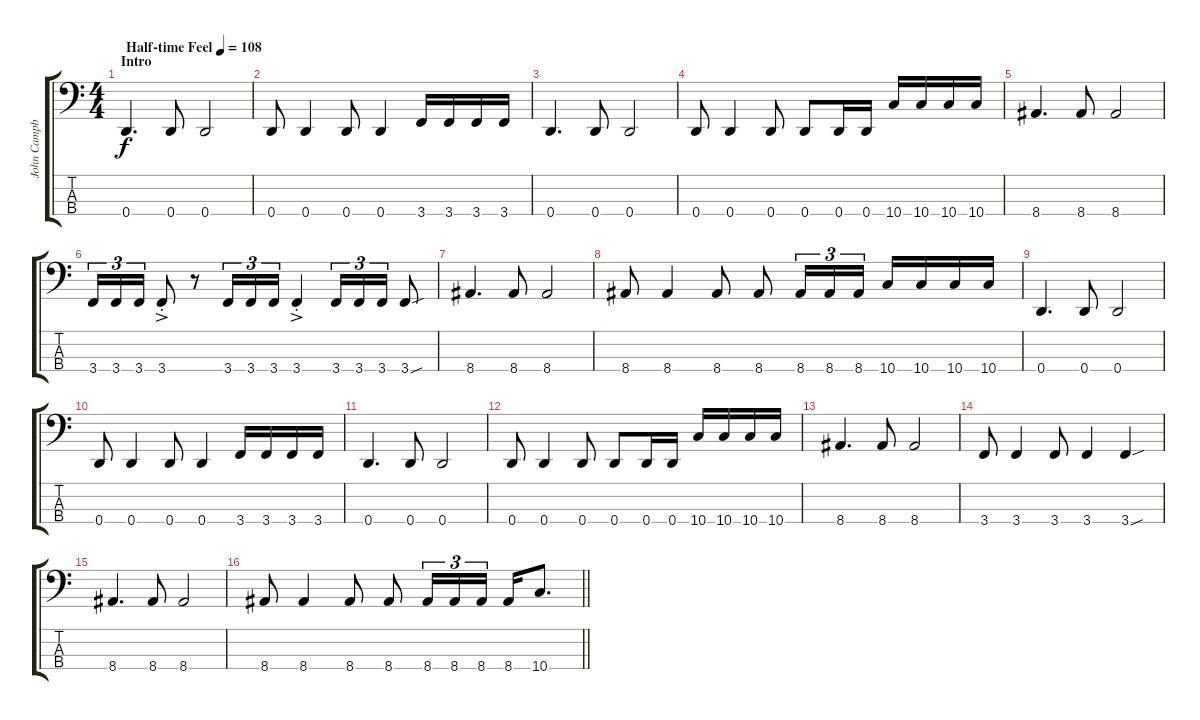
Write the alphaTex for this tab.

\track ("John Campbell (Bass Guitar)" "John Campb") {instrument electricbassfinger}
\staff {score tabs}
\tuning (G2 D2 A1 D1) {hide}
\ts (4 4)
\section ("" "Intro")
\tempo (108 "Half-time Feel")
\clef f4
\ks c
0.4.4{d dy f instrument electricbassfinger} 0.4.8 0.4.2 |
0.4.8 0.4.4 0.4.8 0.4.4 3.4.16 3.4.16 3.4.16 3.4.16 |
0.4.4{d} 0.4.8 0.4.2 |
0.4.8 0.4.4 0.4.8 0.4.8 0.4.16 0.4.16 10.4.16 10.4.16 10.4.16 10.4.16 |
8.4.4{d} 8.4.8 8.4.2 |
3.4.16{tu (3 2)} 3.4.16{tu (3 2)} 3.4.16{tu (3 2)} 3.4{ac st}.8 r.8 3.4.16{tu (3 2)} 3.4.16{tu (3 2)} 3.4.16{tu (3 2)} 3.4{ac st}.4 3.4.16{tu (3 2)} 3.4.16{tu (3 2)} 3.4.16{tu (3 2)} 3.4{sou}.8 |
8.4.4{d} 8.4.8 8.4.2 |
8.4.8 8.4.4 8.4.8 8.4.8 8.4.16{tu (3 2)} 8.4.16{tu (3 2)} 8.4.16{tu (3 2)} 10.4.16 10.4.16 10.4.16 10.4.16 |
0.4.4{d} 0.4.8 0.4.2 |
0.4.8 0.4.4 0.4.8 0.4.4 3.4.16 3.4.16 3.4.16 3.4.16 |
0.4.4{d} 0.4.8 0.4.2 |
0.4.8 0.4.4 0.4.8 0.4.8 0.4.16 0.4.16 10.4.16 10.4.16 10.4.16 10.4.16 |
8.4.4{d} 8.4.8 8.4.2 |
3.4.8 3.4.4 3.4.8 3.4.4 3.4{sou}.4 |
8.4.4{d} 8.4.8 8.4.2 |
\barLineRight lightlight
8.4.8 8.4.4 8.4.8 8.4.8 8.4.16{tu (3 2)} 8.4.16{tu (3 2)} 8.4.16{tu (3 2)} 8.4.16 10.4.8{d}
